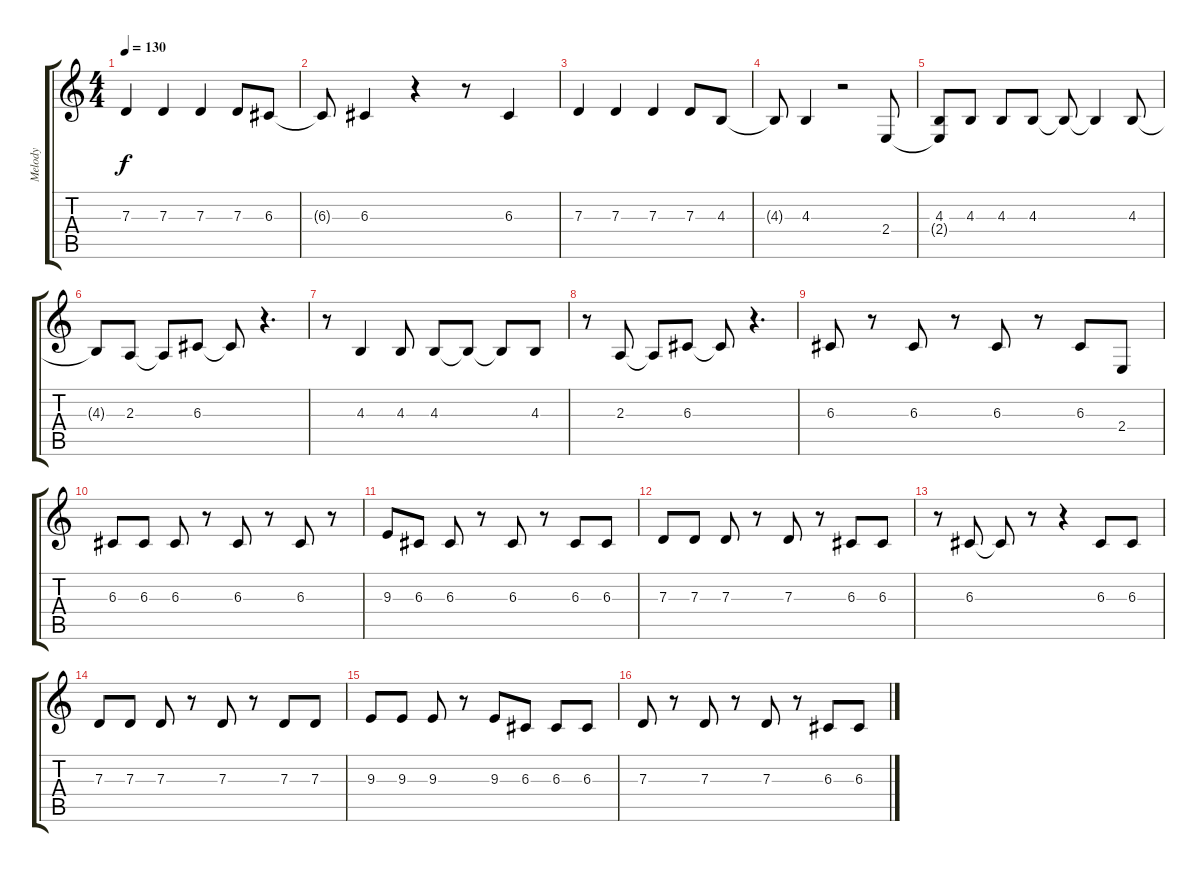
\track ("Melody" "Melody") {instrument tenorsax}
\staff {score tabs}
\tuning (E4 B3 G3 D3 A2 E2) {hide}
\ts (4 4)
\tempo 130
\clef g2
\ks c
7.3.4{dy f} 7.3.4 7.3.4 7.3.8 6.3.8 |
6.3{t}.8 6.3.4 r.4 r.8 6.3.4 |
7.3.4 7.3.4 7.3.4 7.3.8 4.3.8 |
4.3{t}.8 4.3.4 r.2 2.4.8 |
(4.3 2.4{t}).8 4.3.8 4.3.8 4.3.8 4.3{t}.8 4.3{t}.4 4.3.8 |
4.3{t}.8 2.3.8 2.3{t}.8 6.3.8 6.3{t}.8 r.4{d} |
r.8 4.3.4 4.3.8 4.3.8 4.3{t}.8 4.3{t}.8 4.3.8 |
r.8 2.3.8 2.3{t}.8 6.3.8 6.3{t}.8 r.4{d} |
6.3.8 r.8 6.3.8 r.8 6.3.8 r.8 6.3.8 2.4.8 |
6.3.8 6.3.8 6.3.8 r.8 6.3.8 r.8 6.3.8 r.8 |
9.3.8 6.3.8 6.3.8 r.8 6.3.8 r.8 6.3.8 6.3.8 |
7.3.8 7.3.8 7.3.8 r.8 7.3.8 r.8 6.3.8 6.3.8 |
r.8 6.3.8 6.3{t}.8 r.8 r.4 6.3.8 6.3.8 |
7.3.8 7.3.8 7.3.8 r.8 7.3.8 r.8 7.3.8 7.3.8 |
9.3.8 9.3.8 9.3.8 r.8 9.3.8 6.3.8 6.3.8 6.3.8 |
7.3.8 r.8 7.3.8 r.8 7.3.8 r.8 6.3.8 6.3.8
